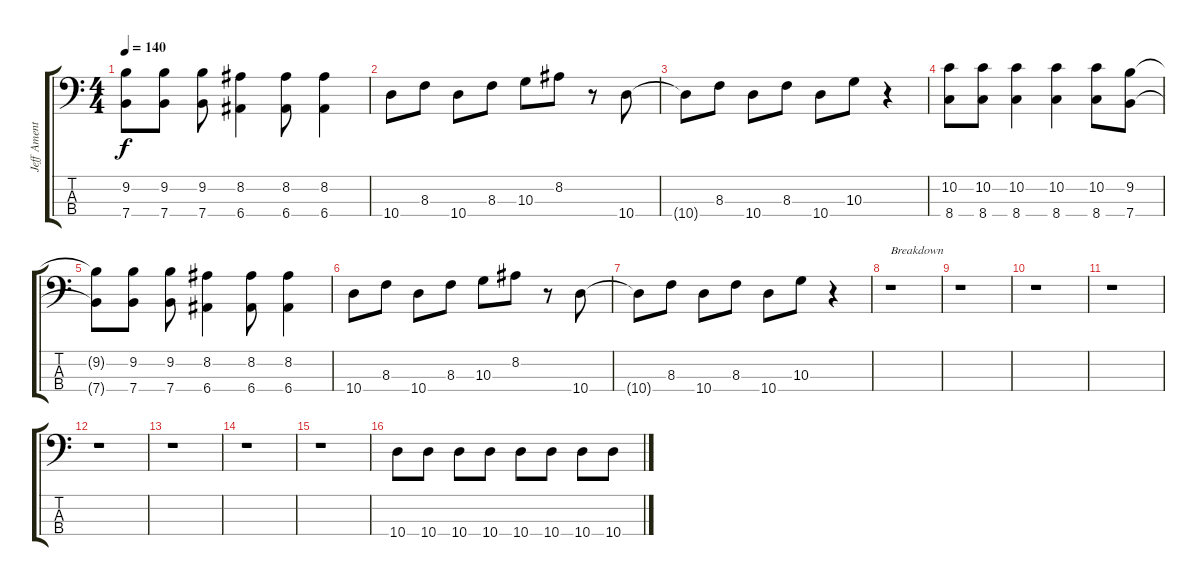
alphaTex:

\track ("Jeff Ament" "Jeff Ament") {instrument electricbassfinger}
\staff {score tabs}
\tuning (G2 D2 A1 E1) {hide}
\ts (4 4)
\tempo 140
\clef f4
\ks c
(9.2{t} 7.4{t}).8{dy f} (9.2 7.4).8 (9.2 7.4).8 (8.2 6.4).4 (8.2 6.4).8 (8.2 6.4).4 |
10.4.8 8.3.8 10.4.8 8.3.8 10.3.8 8.2.8 r.8 10.4.8 |
10.4{t}.8 8.3.8 10.4.8 8.3.8 10.4.8 10.3.8 r.4 |
(10.2 8.4).8 (10.2 8.4).8 (10.2 8.4).4 (10.2 8.4).4 (10.2 8.4).8 (9.2 7.4).8 |
(9.2{t} 7.4{t}).8 (9.2 7.4).8 (9.2 7.4).8 (8.2 6.4).4 (8.2 6.4).8 (8.2 6.4).4 |
10.4.8 8.3.8 10.4.8 8.3.8 10.3.8 8.2.8 r.8 10.4.8 |
10.4{t}.8 8.3.8 10.4.8 8.3.8 10.4.8 10.3.8 r.4 |
r.1{txt "Breakdown"} |
r.1 |
r.1 |
r.1 |
r.1 |
r.1 |
r.1 |
r.1 |
10.4.8 10.4.8 10.4.8 10.4.8 10.4.8 10.4.8 10.4.8 10.4.8
